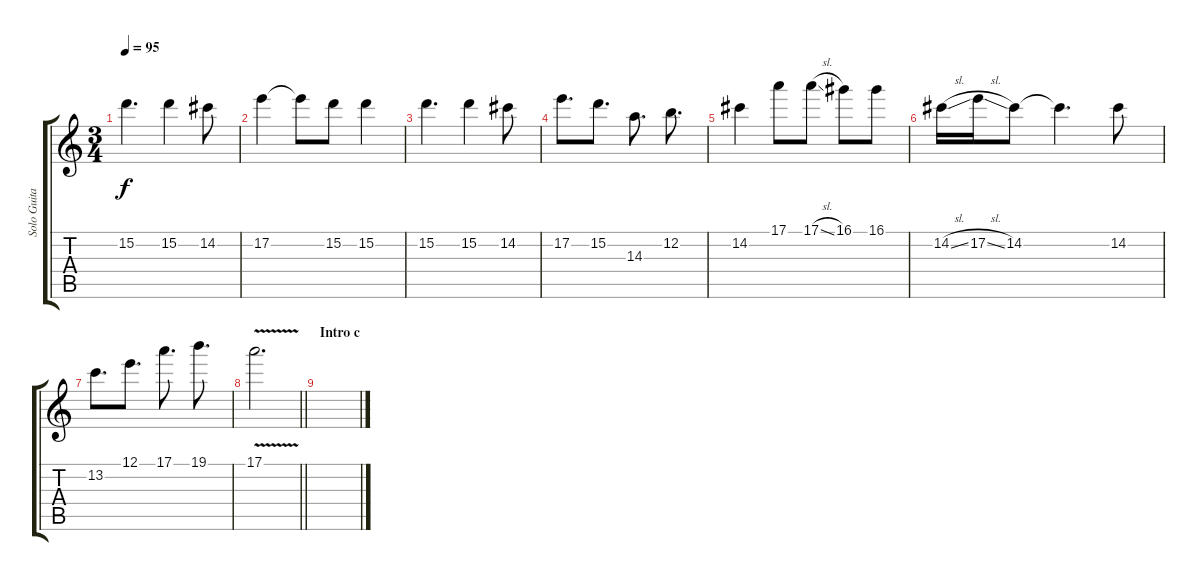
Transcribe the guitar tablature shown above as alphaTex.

\track ("Solo Guitar" "Solo Guita") {instrument distortionguitar}
\staff {score tabs}
\tuning (E4 B3 G3 D3 A2 D2) {hide}
\ts (3 4)
\tempo 95
\clef g2
\ks c
15.2.4{d dy f} 15.2.4 14.2.8 |
17.2.4 17.2{t}.8 15.2.8 15.2.4 |
15.2.4{d} 15.2.4 14.2.8 |
17.2.8{d} 15.2.8{d} 14.3.8{d} 12.2.8{d} |
14.2.4 17.1.8 17.1{sl}.8 16.1.8 16.1.8 |
14.2{sl}.16 17.2{sl}.16 14.2.8 14.2{t}.4{d} 14.2.8 |
13.2.8{d} 12.1.8{d} 17.1.8{d} 19.1.8{d} |
\barLineRight lightlight
17.1{v}.2{d} |
\section ("" "Intro c")
